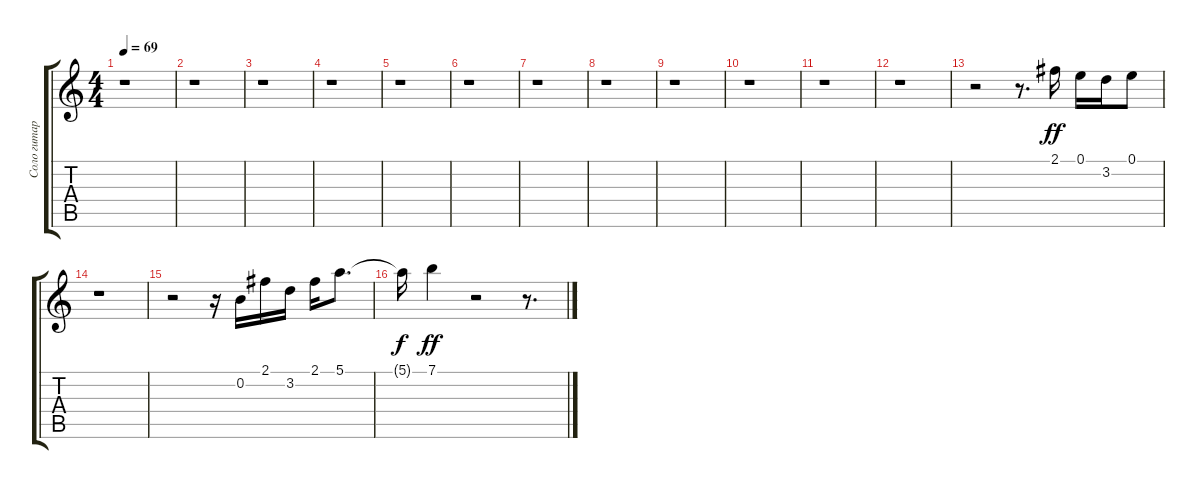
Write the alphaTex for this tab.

\track ("Соло гитара" "Соло гитар") {instrument distortionguitar}
\staff {score tabs}
\tuning (E4 B3 G3 D3 A2 E2) {hide}
\ts (4 4)
\tempo 69
\clef g2
\ks c
r.1{dy ff} |
r.1 |
r.1 |
r.1 |
r.1 |
r.1 |
r.1 |
r.1 |
r.1 |
r.1 |
r.1 |
r.1 |
r.2 r.8{d} 2.1.16 0.1.16 3.2.16 0.1.8 |
r.1 |
r.2 r.16 0.2.16 2.1.16 3.2.16 2.1.16 5.1.8{d} |
5.1{t}.16{dy f} 7.1.4{dy ff} r.2 r.8{d}
